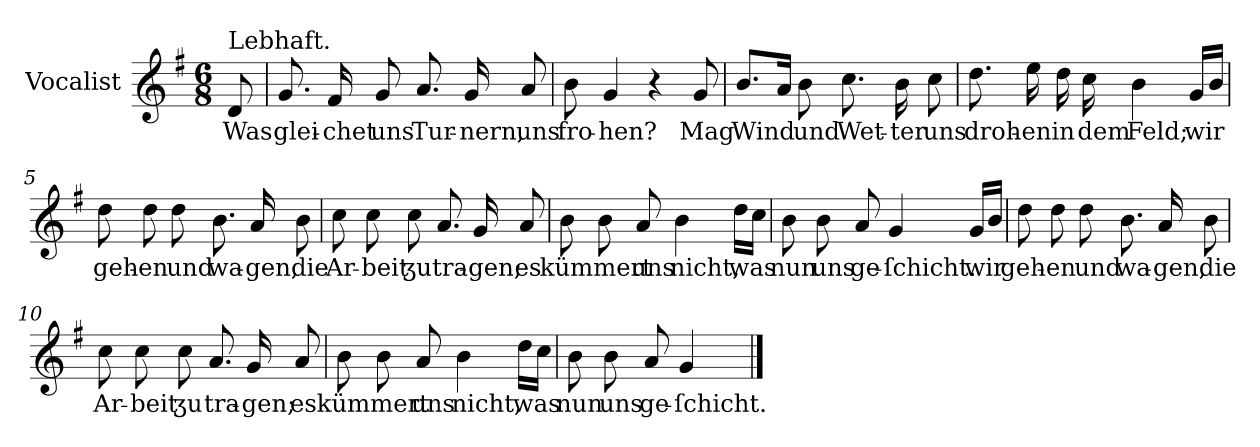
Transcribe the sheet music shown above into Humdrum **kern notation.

**kern	**text
*part1	*part1
*staff1	*staff1
*I"Vocalist	*
*clefG2	*
*k[f#]	*
*G:	*
*M6/8	*
=	=
!LO:TX:a:t=Lebhaft.	!
8d	Was
=1	=1
8.g	glei-
16f#	-chet
8g	uns
8.a	Tur-
16g	-nern,
8a	uns
=2	=2
8b	fro-
4g	-hen?
4r	.
8g	Mag
=3	=3
8.bL	Wind
16aJk	.
8b	und
8.cc	Wet-
16b	-ter
8cc	uns
=4	=4
8.dd	droh-
16ee	-en
16dd	in
16cc	dem
4b	Feld;
16gLL	wir
16bJJ	.
=5	=5
8dd	geh-
8dd	-en
8dd	und
8.b	wa-
16a	-gen,
8b	die
=6	=6
8cc	Ar-
8cc	-beit
8cc	ʒu
8.a	tra-
16g	-gen;
8a	es
=7	=7
8b	kümmert
8b	.
8a	uns
4b	nicht,
16ddLL	was
16ccJJ	.
=8	=8
8b	nun
8b	uns
8a	ge-
4g	-ſchicht.
16gLL	wir
16bJJ	.
=9	=9
8dd	geh-
8dd	-en
8dd	und
8.b	wa-
16a	-gen,
8b	die
=10	=10
8cc	Ar-
8cc	-beit
8cc	ʒu
8.a	tra-
16g	-gen;
8a	es
=11	=11
8b	kümmert
8b	.
8a	uns
4b	nicht,
16ddLL	was
16ccJJ	.
=12	=12
8b	nun
8b	uns
8a	ge-
4g	-ſchicht.
==	==
*-	*-
